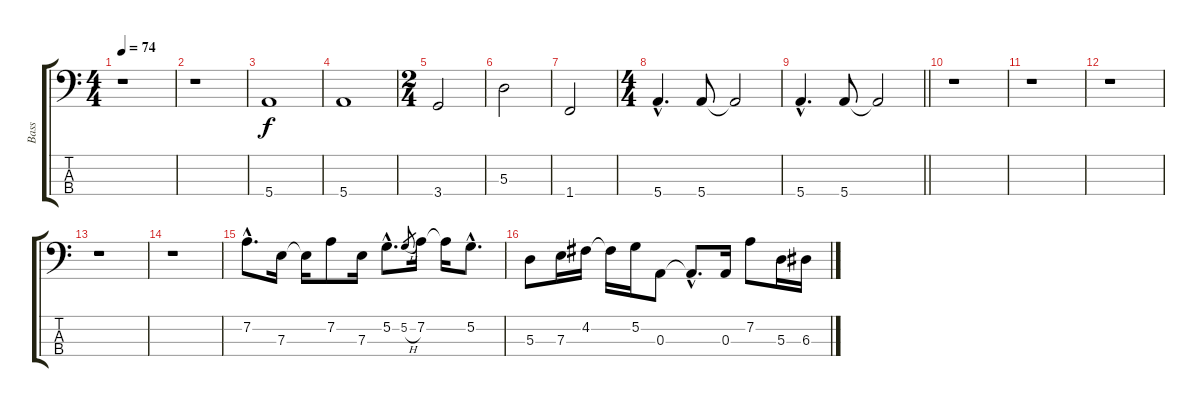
\track ("Bass" "Bass") {instrument electricbassfinger}
\staff {score tabs}
\tuning (G2 D2 A1 E1) {hide}
\ts (4 4)
\tempo 74
\clef f4
\ks c
r.1{dy f instrument electricbassfinger} |
r.1 |
5.4.1{instrument synthbass2} |
5.4.1 |
\ts (2 4)
3.4.2 |
5.3.2 |
1.4.2 |
\ts (4 4)
5.4{hac}.4{d} 5.4.8 5.4{t}.2 |
\barLineRight lightlight
5.4{hac}.4{d} 5.4.8 5.4{t}.2 |
r.1 |
r.1 |
r.1 |
r.1 |
r.1 |
7.2{hac}.8{d instrument electricbassfinger} 7.3.16 7.3{t}.16 7.2.8 7.3.16 5.2{hac}.8{d} 5.2{h}.8{gr} 7.2.16 7.2{t}.16 5.2{hac}.8{d} |
5.3.8 7.3.16 4.2.16 4.2{t}.16 5.2.16 0.3.8 0.3{hac t}.8{d} 0.3.16 7.2.8 5.3.16 6.3.16
